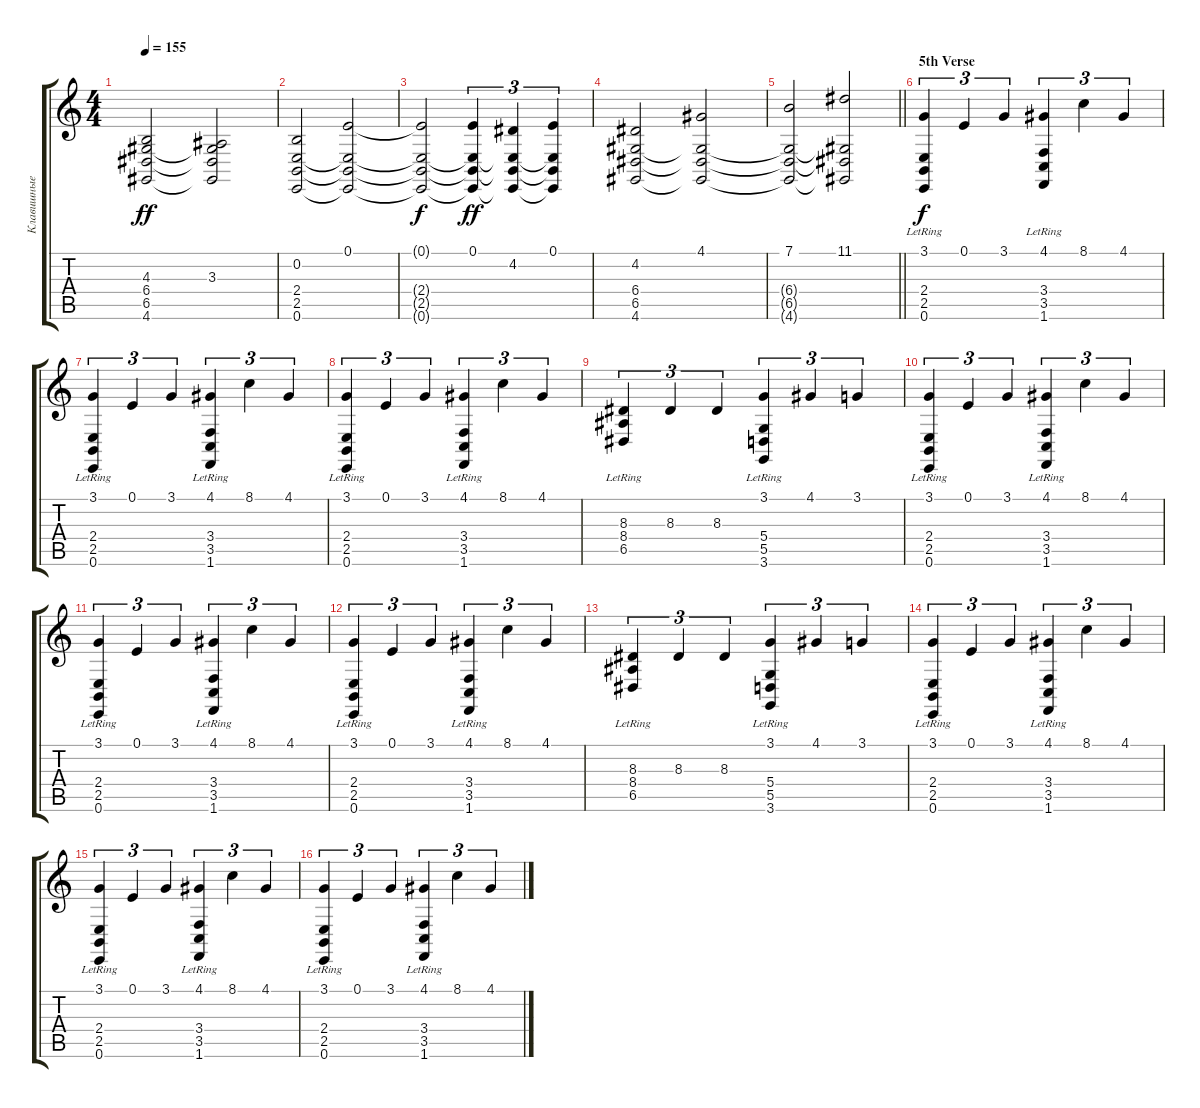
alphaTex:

\track ("Клавишные" "Клавишные") {instrument pad4choir}
\staff {score tabs}
\tuning (E4 B3 G3 D3 A2 E2) {hide}
\ts (4 4)
\tempo 155
\clef g2
\ks c
(4.3 6.4{t} 6.5{t} 4.6{t}).2{dy ff} (3.3 6.4{t} 6.5{t} 4.6{t}).2 |
(0.2 2.4 2.5 0.6).2 (0.1 2.4{t} 2.5{t} 0.6{t}).2 |
(0.1{t} 2.4{t} 2.5{t} 0.6{t}).2{dy f} (0.1 2.4{t} 2.5{t} 0.6{t}).4{tu (3 2) dy ff} (4.2 2.4{t} 2.5{t} 0.6{t}).4{tu (3 2)} (0.1 2.4{t} 2.5{t} 0.6{t}).4{tu (3 2)} |
(4.2 6.4 6.5 4.6).2 (4.1 6.4{t} 6.5{t} 4.6{t}).2 |
\barLineRight lightlight
(7.1 6.4{t} 6.5{t} 4.6{t}).2 (11.1 6.4{t} 6.5{t} 4.6{t}).2 |
\section ("" "5th Verse")
(3.1 2.4{lr} 2.5{lr} 0.6{lr}).4{tu (3 2) dy f volume 11} 0.1.4{tu (3 2)} 3.1.4{tu (3 2)} (4.1 3.4{lr} 3.5{lr} 1.6{lr}).4{tu (3 2)} 8.1.4{tu (3 2)} 4.1.4{tu (3 2)} |
(3.1 2.4{lr} 2.5{lr} 0.6{lr}).4{tu (3 2)} 0.1.4{tu (3 2)} 3.1.4{tu (3 2)} (4.1 3.4{lr} 3.5{lr} 1.6{lr}).4{tu (3 2)} 8.1.4{tu (3 2)} 4.1.4{tu (3 2)} |
(3.1 2.4{lr} 2.5{lr} 0.6{lr}).4{tu (3 2)} 0.1.4{tu (3 2)} 3.1.4{tu (3 2)} (4.1 3.4{lr} 3.5{lr} 1.6{lr}).4{tu (3 2)} 8.1.4{tu (3 2)} 4.1.4{tu (3 2)} |
(8.3 8.4{lr} 6.5{lr}).4{tu (3 2)} 8.3.4{tu (3 2)} 8.3.4{tu (3 2)} (3.1 5.4{lr} 5.5{lr} 3.6{lr}).4{tu (3 2)} 4.1.4{tu (3 2)} 3.1.4{tu (3 2)} |
(3.1 2.4{lr} 2.5{lr} 0.6{lr}).4{tu (3 2)} 0.1.4{tu (3 2)} 3.1.4{tu (3 2)} (4.1 3.4{lr} 3.5{lr} 1.6{lr}).4{tu (3 2)} 8.1.4{tu (3 2)} 4.1.4{tu (3 2)} |
(3.1 2.4{lr} 2.5{lr} 0.6{lr}).4{tu (3 2)} 0.1.4{tu (3 2)} 3.1.4{tu (3 2)} (4.1 3.4{lr} 3.5{lr} 1.6{lr}).4{tu (3 2)} 8.1.4{tu (3 2)} 4.1.4{tu (3 2)} |
(3.1 2.4{lr} 2.5{lr} 0.6{lr}).4{tu (3 2)} 0.1.4{tu (3 2)} 3.1.4{tu (3 2)} (4.1 3.4{lr} 3.5{lr} 1.6{lr}).4{tu (3 2)} 8.1.4{tu (3 2)} 4.1.4{tu (3 2)} |
(8.3 8.4{lr} 6.5{lr}).4{tu (3 2)} 8.3.4{tu (3 2)} 8.3.4{tu (3 2)} (3.1 5.4{lr} 5.5{lr} 3.6{lr}).4{tu (3 2)} 4.1.4{tu (3 2)} 3.1.4{tu (3 2)} |
(3.1 2.4{lr} 2.5{lr} 0.6{lr}).4{tu (3 2)} 0.1.4{tu (3 2)} 3.1.4{tu (3 2)} (4.1 3.4{lr} 3.5{lr} 1.6{lr}).4{tu (3 2)} 8.1.4{tu (3 2)} 4.1.4{tu (3 2)} |
(3.1 2.4{lr} 2.5{lr} 0.6{lr}).4{tu (3 2)} 0.1.4{tu (3 2)} 3.1.4{tu (3 2)} (4.1 3.4{lr} 3.5{lr} 1.6{lr}).4{tu (3 2)} 8.1.4{tu (3 2)} 4.1.4{tu (3 2)} |
(3.1 2.4{lr} 2.5{lr} 0.6{lr}).4{tu (3 2)} 0.1.4{tu (3 2)} 3.1.4{tu (3 2)} (4.1 3.4{lr} 3.5{lr} 1.6{lr}).4{tu (3 2)} 8.1.4{tu (3 2)} 4.1.4{tu (3 2)}
